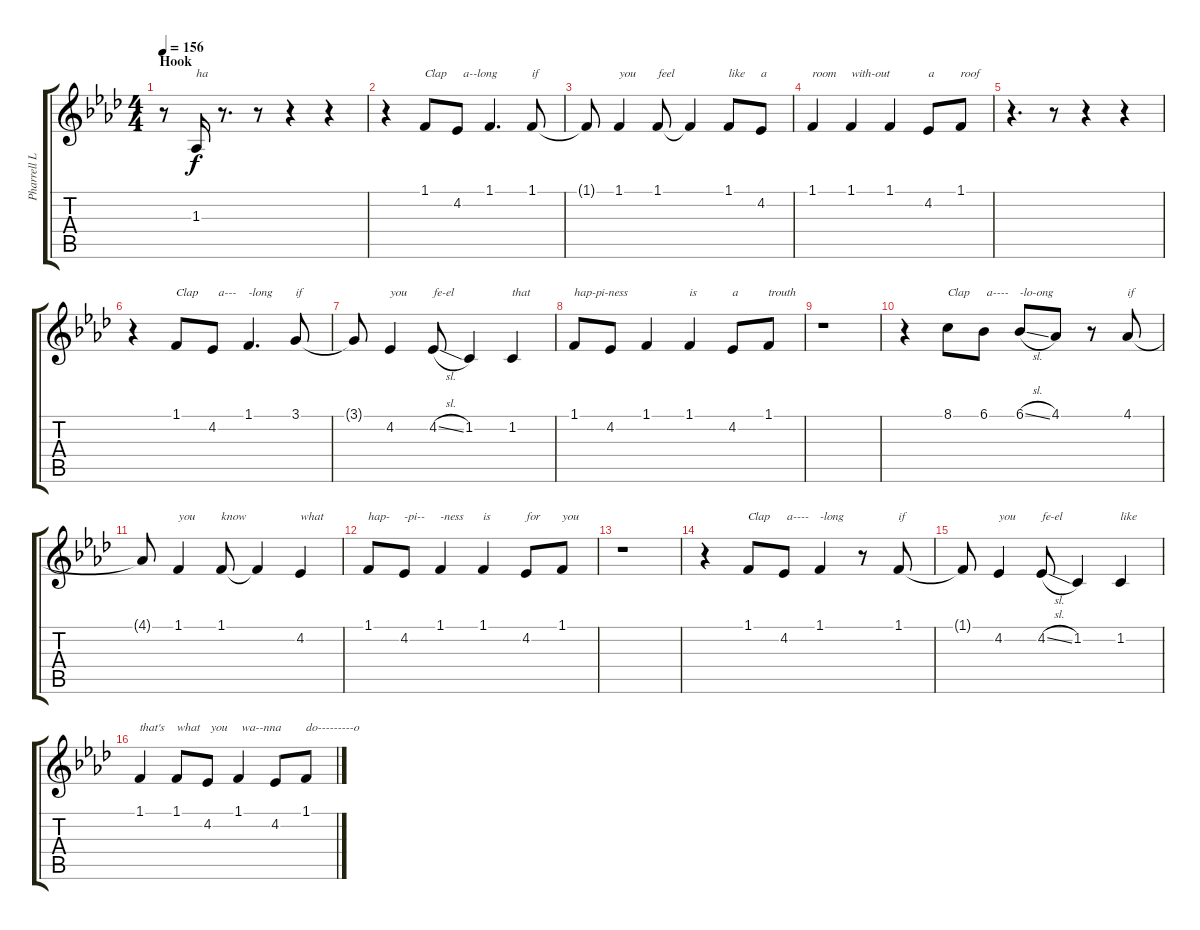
\track ("Pharrell Lead Tenor" "Pharrell L") {instrument lead6voice}
\staff {score tabs}
\tuning (E4 B3 G3 D3 A2 E2) {hide}
\ts (4 4)
\section ("" "Hook")
\tempo 156
\clef g2
\ks fminor
r.8{dy f} 1.3.16{txt "ha"} r.8{d} r.8 r.4 r.4 |
r.4 1.1.8{txt "Clap"} 4.2.8{txt "  a--long"} 1.1.4{d} 1.1.8{txt "if"} |
1.1{t}.8 1.1.4{txt "you"} 1.1.8{txt "feel"} 1.1{t}.4 1.1.8{txt "like"} 4.2.8{txt "a"} |
1.1.4{txt "room"} 1.1.4{txt "with-out"} 1.1.4 4.2.8{txt "a"} 1.1.8{txt "roof"} |
r.4{d} r.8 r.4 r.4 |
r.4 1.1.8{txt "Clap"} 4.2.8{txt "  a---"} 1.1.4{d txt "-long"} 3.1.8{txt "if"} |
3.1{t}.8 4.2.4{txt "you"} 4.2{sl}.8{txt "fe-el"} 1.2.4 1.2.4{txt "that"} |
1.1.8{txt "hap-pi-ness"} 4.2.8 1.1.4 1.1.4{txt "is"} 4.2.8{txt "a"} 1.1.8{txt "trouth"} |
r.1 |
r.4 8.1.8{txt "Clap"} 6.1.8{txt " a----"} 6.1{sl}.8{txt "-lo-ong"} 4.1.8 r.8 4.1.8{txt "if"} |
4.1{t}.8 1.1.4{txt "you"} 1.1.8{txt "know"} 1.1{t}.4 4.2.4{txt "what"} |
1.1.8{txt "hap-"} 4.2.8{txt "-pi--"} 1.1.4{txt "-ness"} 1.1.4{txt "is"} 4.2.8{txt "for"} 1.1.8{txt "you"} |
r.1 |
r.4 1.1.8{txt "Clap"} 4.2.8{txt " a----"} 1.1.4{txt "-long"} r.8 1.1.8{txt "if"} |
1.1{t}.8 4.2.4{txt "you"} 4.2{sl}.8{txt "fe-el"} 1.2.4 1.2.4{txt "like"} |
1.1.4{txt "that's"} 1.1.8{txt "what"} 4.2.8{txt " you"} 1.1.4{txt " wa--nna"} 4.2.8 1.1.8{txt "do---------o"}
